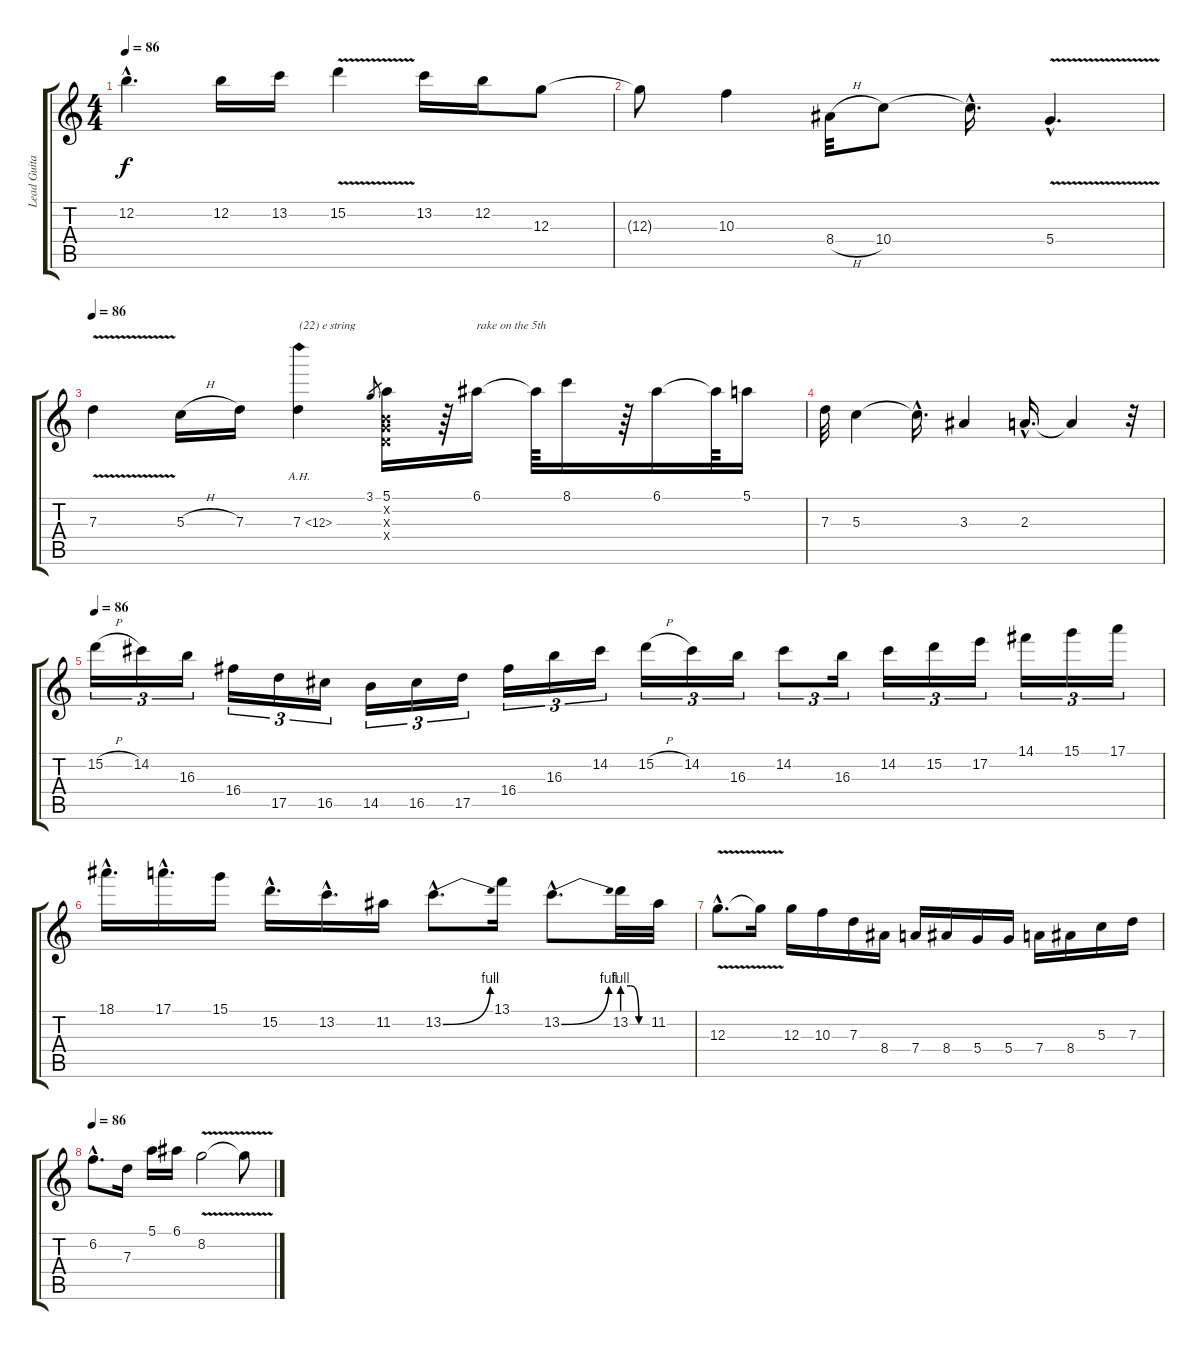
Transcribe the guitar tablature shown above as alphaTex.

\track ("Lead Guitar" "Lead Guita") {instrument overdrivenguitar}
\staff {score tabs}
\tuning (E4 B3 G3 D3 A2 E2) {hide}
\ts (4 4)
\tempo 86
\clef g2
\ks c
12.2{hac}.4{d dy f} 12.2.16 13.2.16 15.2{v}.4 13.2.16 12.2.16 12.3.8 |
12.3{t}.8 10.3.4 8.4{h}.32 10.4.8 10.4{hac t}.16{d} 5.4{v hac}.4{d} |
\tempo 86
7.3{v}.4 5.3{h}.16 7.3.16 7.3{ah 5}.4{txt "(22) e string"} 3.1.8{gr} (5.1 0.2{x} 0.3{x} 0.4{x}).16 r.64 6.1.16{txt "rake on the 5th"} 6.1{t}.64 8.1.16 r.64 6.1.16 6.1{t}.64 5.1.16 |
7.3.32 5.3.4 5.3{hac t}.16{d} 3.3.4 2.3{hac}.16{d} 2.3{t}.4 r.32 |
\tempo 86
15.2{h}.16{tu (3 2)} 14.2.16{tu (3 2)} 16.3.16{tu (3 2)} 16.4.16{tu (3 2)} 17.5.16{tu (3 2)} 16.5.16{tu (3 2)} 14.5.16{tu (3 2)} 16.5.16{tu (3 2)} 17.5.16{tu (3 2)} 16.4.16{tu (3 2)} 16.3.16{tu (3 2)} 14.2.16{tu (3 2)} 15.2{h}.16{tu (3 2)} 14.2.16{tu (3 2)} 16.3.16{tu (3 2)} 14.2.8{tu (3 2)} 16.3.16{tu (3 2)} 14.2.16{tu (3 2)} 15.2.16{tu (3 2)} 17.2.16{tu (3 2)} 14.1.16{tu (3 2)} 15.1.16{tu (3 2)} 17.1.16{tu (3 2)} |
18.1{hac}.16{d} 17.1{hac}.16{d} 15.1.16 15.2{hac}.16{d} 13.2{hac}.16{d} 11.2.16 13.2{be (bend 0 0 60 4) hac}.8{d} 13.1.16 13.2{be (bend 0 0 60 4) hac}.8{d} 13.2{be (custom 0 4 20 4 40 0 60 0)}.32 11.2.32 |
12.3{v hac}.8{d} 12.3{t}.16 12.3.16 10.3.16 7.3.16 8.4.16 7.4.16 8.4.16 5.4.16 5.4.16 7.4.16 8.4.16 5.3.16 7.3.16 |
\tempo 86
6.2{hac}.8{d} 7.3.16 5.1.16 6.1.16 8.2{v}.2 8.2{v t}.8
